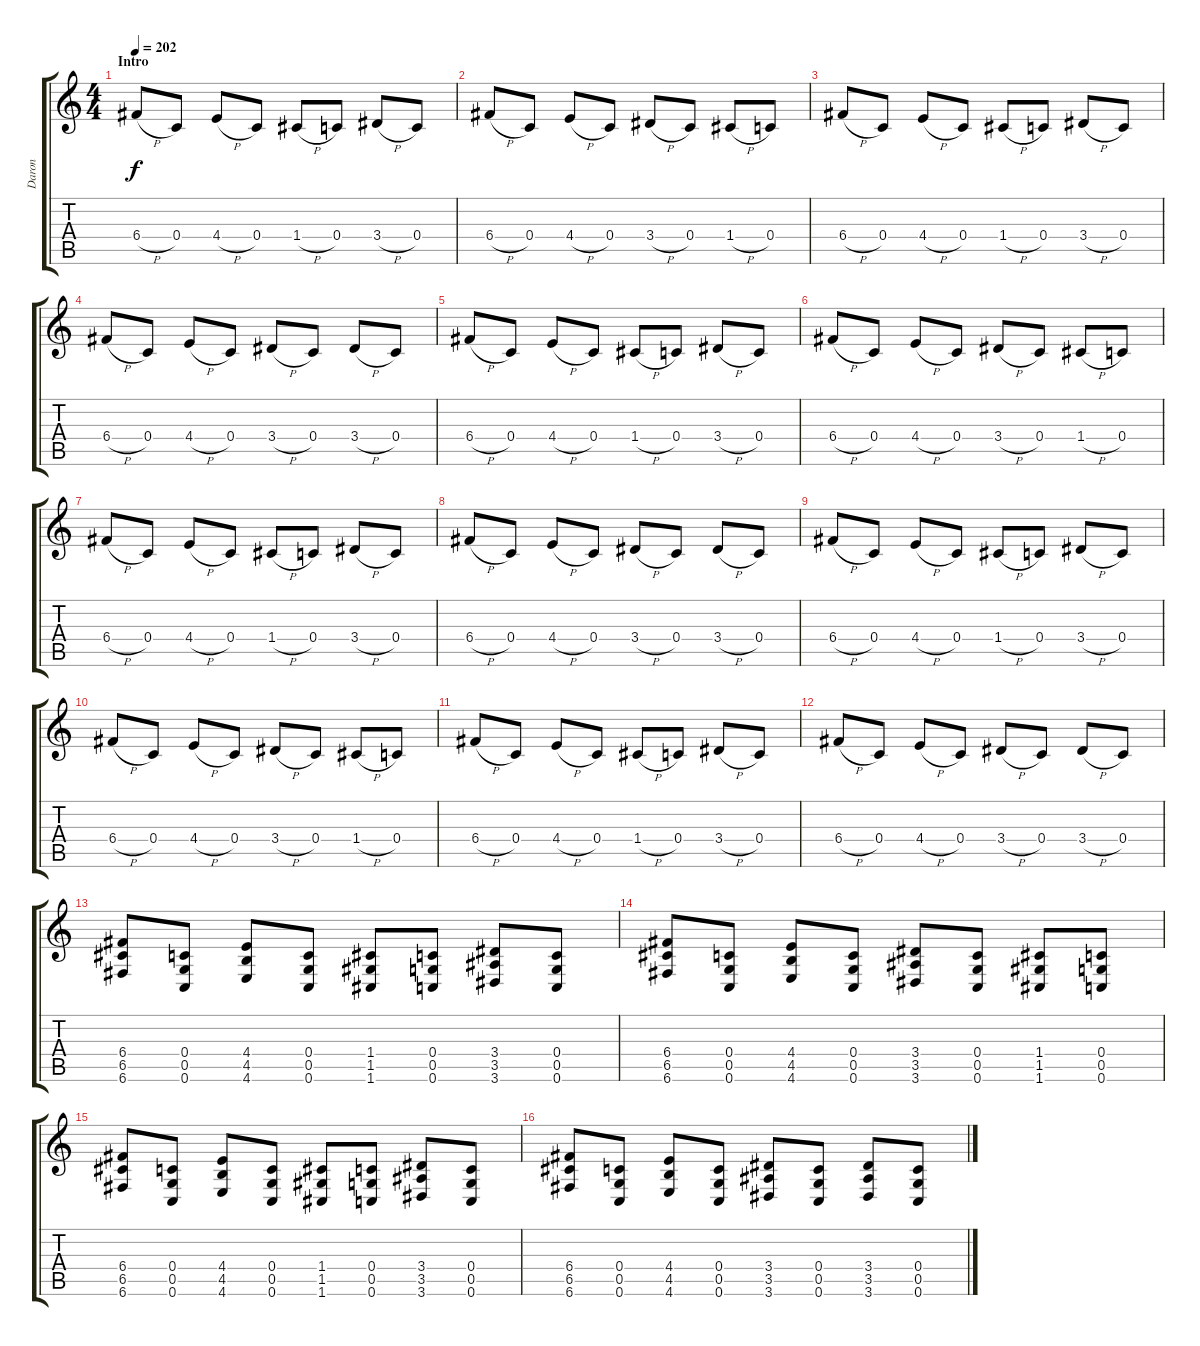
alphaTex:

\track ("Daron" "Daron") {instrument overdrivenguitar}
\staff {score tabs}
\tuning (D4 A3 F3 C3 G2 C2) {hide}
\ts (4 4)
\section ("" "Intro")
\tempo 202
\clef g2
\ks c
6.4{h}.8{dy f instrument overdrivenguitar} 0.4.8 4.4{h}.8 0.4.8 1.4{h}.8 0.4.8 3.4{h}.8 0.4.8 |
6.4{h}.8 0.4.8 4.4{h}.8 0.4.8 3.4{h}.8 0.4.8 1.4{h}.8 0.4.8 |
6.4{h}.8 0.4.8 4.4{h}.8 0.4.8 1.4{h}.8 0.4.8 3.4{h}.8 0.4.8 |
6.4{h}.8 0.4.8 4.4{h}.8 0.4.8 3.4{h}.8 0.4.8 3.4{h}.8 0.4.8 |
6.4{h}.8 0.4.8 4.4{h}.8 0.4.8 1.4{h}.8 0.4.8 3.4{h}.8 0.4.8 |
6.4{h}.8 0.4.8 4.4{h}.8 0.4.8 3.4{h}.8 0.4.8 1.4{h}.8 0.4.8 |
6.4{h}.8 0.4.8 4.4{h}.8 0.4.8 1.4{h}.8 0.4.8 3.4{h}.8 0.4.8 |
6.4{h}.8 0.4.8 4.4{h}.8 0.4.8 3.4{h}.8 0.4.8 3.4{h}.8 0.4.8 |
6.4{h}.8 0.4.8 4.4{h}.8 0.4.8 1.4{h}.8 0.4.8 3.4{h}.8 0.4.8 |
6.4{h}.8 0.4.8 4.4{h}.8 0.4.8 3.4{h}.8 0.4.8 1.4{h}.8 0.4.8 |
6.4{h}.8 0.4.8 4.4{h}.8 0.4.8 1.4{h}.8 0.4.8 3.4{h}.8 0.4.8 |
6.4{h}.8 0.4.8 4.4{h}.8 0.4.8 3.4{h}.8 0.4.8 3.4{h}.8 0.4.8 |
(6.4 6.5 6.6).8 (0.4 0.5 0.6).8 (4.4 4.5 4.6).8 (0.4 0.5 0.6).8 (1.4 1.5 1.6).8 (0.4 0.5 0.6).8 (3.4 3.5 3.6).8 (0.4 0.5 0.6).8 |
(6.4 6.5 6.6).8 (0.4 0.5 0.6).8 (4.4 4.5 4.6).8 (0.4 0.5 0.6).8 (3.4 3.5 3.6).8 (0.4 0.5 0.6).8 (1.4 1.5 1.6).8 (0.4 0.5 0.6).8 |
(6.4 6.5 6.6).8 (0.4 0.5 0.6).8 (4.4 4.5 4.6).8 (0.4 0.5 0.6).8 (1.4 1.5 1.6).8 (0.4 0.5 0.6).8 (3.4 3.5 3.6).8 (0.4 0.5 0.6).8 |
(6.4 6.5 6.6).8 (0.4 0.5 0.6).8 (4.4 4.5 4.6).8 (0.4 0.5 0.6).8 (3.4 3.5 3.6).8 (0.4 0.5 0.6).8 (3.4 3.5 3.6).8 (0.4 0.5 0.6).8
